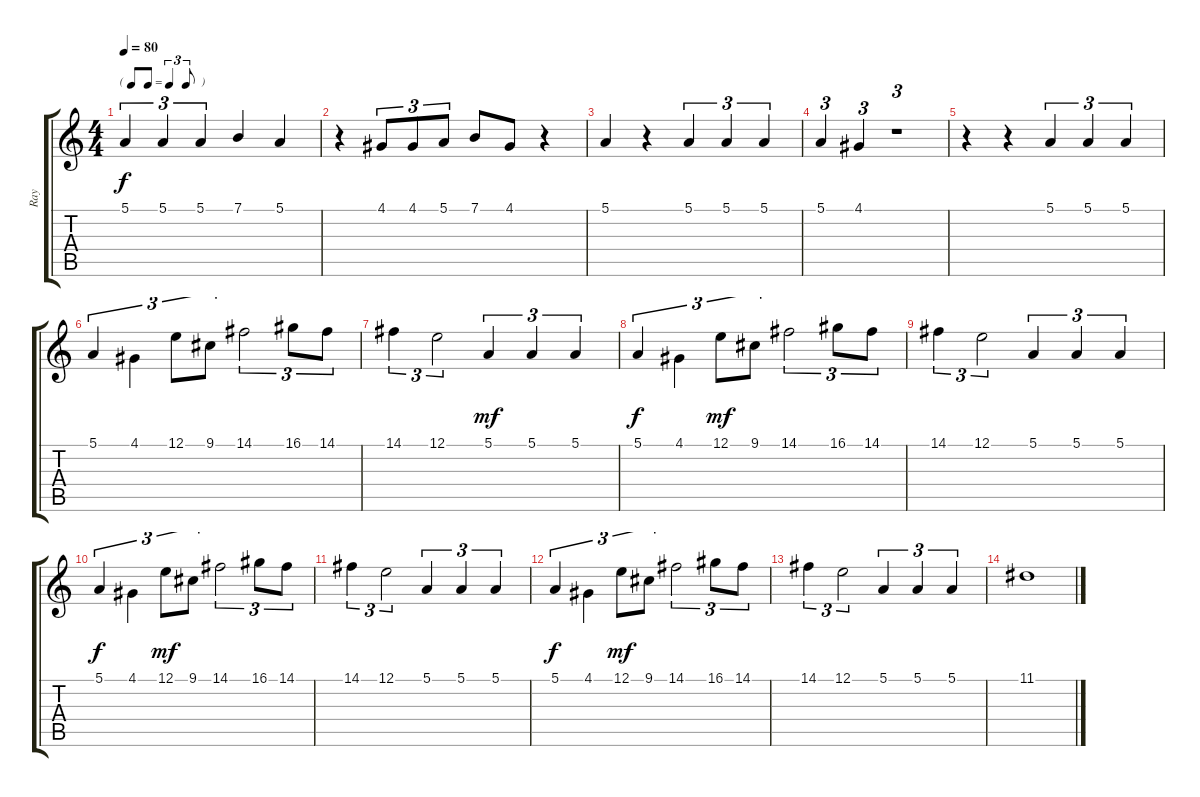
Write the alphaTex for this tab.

\track ("Ray" "Ray") {instrument trumpet}
\staff {score tabs}
\tuning (E4 B3 G3 D3 A2 E2) {hide}
\ts (4 4)
\tf triplet8th
\tempo 80
\clef g2
\ks c
5.1.4{tu (3 2) dy f} 5.1.4{tu (3 2)} 5.1.4{tu (3 2) beam merge} 7.1.4 5.1.4 |
r.4 4.1.8{tu (3 2)} 4.1.8{tu (3 2) beam merge} 5.1.8{tu (3 2)} 7.1.8{beam merge} 4.1.8 r.4 |
5.1.4{beam merge} r.4{beam merge} 5.1.4{tu (3 2) beam merge} 5.1.4{tu (3 2)} 5.1.4{tu (3 2)} |
5.1.4{tu (3 2)} 4.1.4{tu (3 2)} r.1{tu (3 2)} |
r.4{beam merge} r.4{beam merge} 5.1.4{tu (3 2) beam merge} 5.1.4{tu (3 2)} 5.1.4{tu (3 2)} |
5.1.4{tu (3 2)} 4.1.4{tu (3 2) beam merge} 12.1.8{tu (3 2) beam merge} 9.1.8{tu (3 2)} 14.1.2{tu (3 2)} 16.1.8{tu (3 2)} 14.1.8{tu (3 2)} |
14.1.4{tu (3 2)} 12.1.2{tu (3 2)} 5.1.4{tu (3 2) dy mf beam merge} 5.1.4{tu (3 2) beam merge} 5.1.4{tu (3 2)} |
5.1.4{tu (3 2) dy f} 4.1.4{tu (3 2) beam merge} 12.1.8{tu (3 2) dy mf beam merge} 9.1.8{tu (3 2)} 14.1.2{tu (3 2)} 16.1.8{tu (3 2)} 14.1.8{tu (3 2)} |
14.1.4{tu (3 2)} 12.1.2{tu (3 2)} 5.1.4{tu (3 2) beam merge} 5.1.4{tu (3 2) beam merge} 5.1.4{tu (3 2)} |
5.1.4{tu (3 2) dy f} 4.1.4{tu (3 2) beam merge} 12.1.8{tu (3 2) dy mf beam merge} 9.1.8{tu (3 2)} 14.1.2{tu (3 2)} 16.1.8{tu (3 2)} 14.1.8{tu (3 2)} |
14.1.4{tu (3 2)} 12.1.2{tu (3 2)} 5.1.4{tu (3 2) beam merge} 5.1.4{tu (3 2) beam merge} 5.1.4{tu (3 2)} |
5.1.4{tu (3 2) dy f} 4.1.4{tu (3 2) beam merge} 12.1.8{tu (3 2) dy mf beam merge} 9.1.8{tu (3 2)} 14.1.2{tu (3 2)} 16.1.8{tu (3 2)} 14.1.8{tu (3 2)} |
14.1.4{tu (3 2)} 12.1.2{tu (3 2)} 5.1.4{tu (3 2) beam merge} 5.1.4{tu (3 2) beam merge} 5.1.4{tu (3 2)} |
11.1.1
